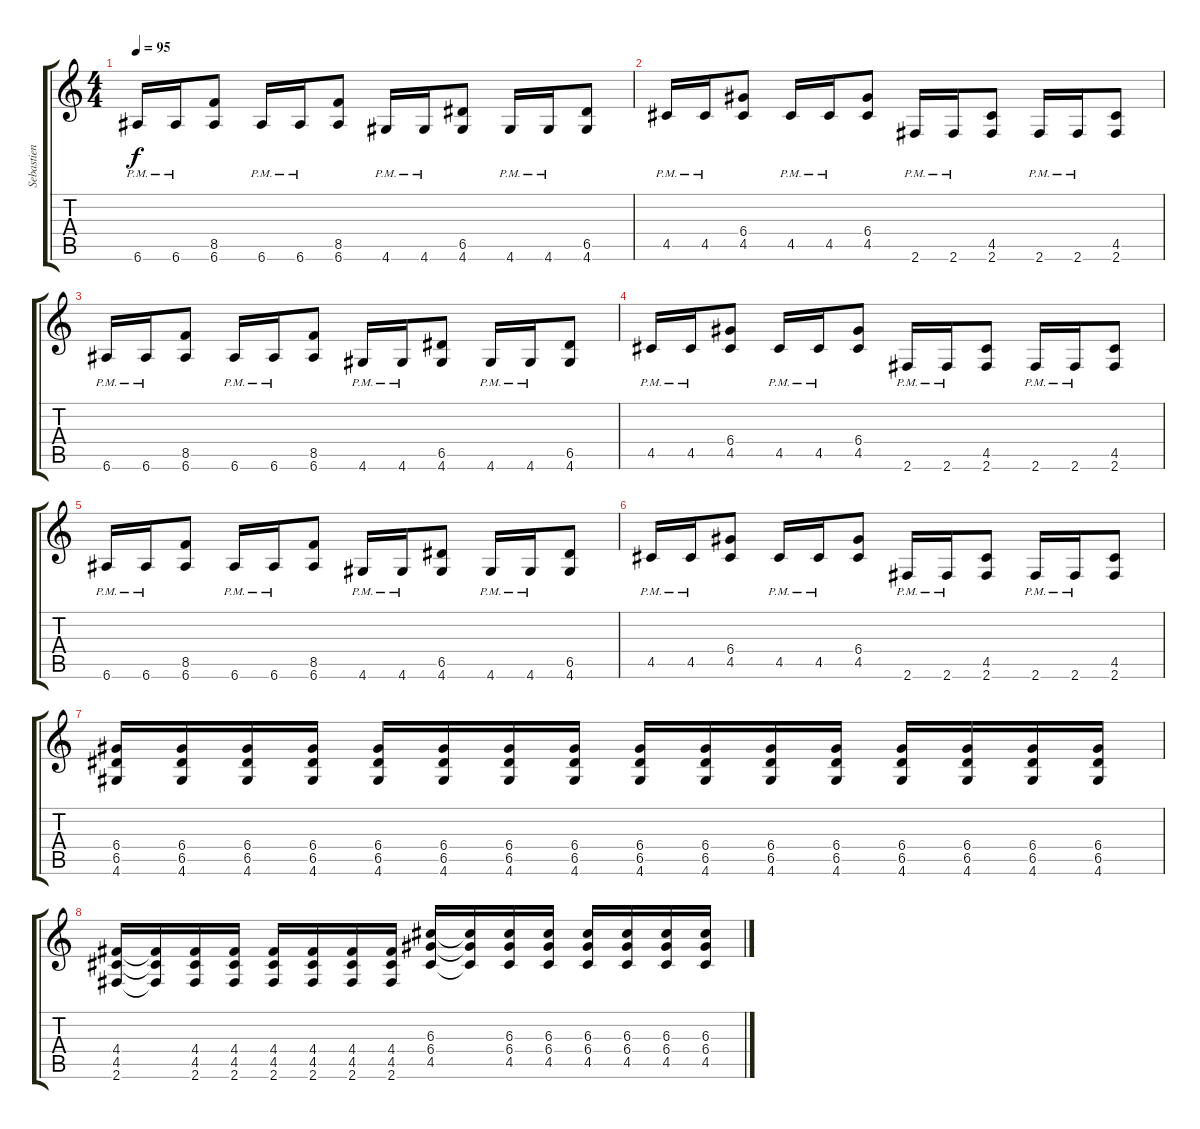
\track ("Sebastien Guitarra 2" "Sebastien ") {instrument distortionguitar}
\staff {score tabs}
\tuning (E4 B3 G3 D3 A2 E2) {hide}
\ts (4 4)
\tempo 95
\clef g2
\ks c
6.6{pm}.16{dy f} 6.6{pm}.16 (8.5 6.6).8 6.6{pm}.16 6.6{pm}.16 (8.5 6.6).8 4.6{pm}.16 4.6{pm}.16 (6.5 4.6).8 4.6{pm}.16 4.6{pm}.16 (6.5 4.6).8 |
4.5{pm}.16 4.5{pm}.16 (6.4 4.5).8 4.5{pm}.16 4.5{pm}.16 (6.4 4.5).8 2.6{pm}.16 2.6{pm}.16 (4.5 2.6).8 2.6{pm}.16 2.6{pm}.16 (4.5 2.6).8 |
6.6{pm}.16 6.6{pm}.16 (8.5 6.6).8 6.6{pm}.16 6.6{pm}.16 (8.5 6.6).8 4.6{pm}.16 4.6{pm}.16 (6.5 4.6).8 4.6{pm}.16 4.6{pm}.16 (6.5 4.6).8 |
4.5{pm}.16 4.5{pm}.16 (6.4 4.5).8 4.5{pm}.16 4.5{pm}.16 (6.4 4.5).8 2.6{pm}.16 2.6{pm}.16 (4.5 2.6).8 2.6{pm}.16 2.6{pm}.16 (4.5 2.6).8 |
6.6{pm}.16 6.6{pm}.16 (8.5 6.6).8 6.6{pm}.16 6.6{pm}.16 (8.5 6.6).8 4.6{pm}.16 4.6{pm}.16 (6.5 4.6).8 4.6{pm}.16 4.6{pm}.16 (6.5 4.6).8 |
4.5{pm}.16 4.5{pm}.16 (6.4 4.5).8 4.5{pm}.16 4.5{pm}.16 (6.4 4.5).8 2.6{pm}.16 2.6{pm}.16 (4.5 2.6).8 2.6{pm}.16 2.6{pm}.16 (4.5 2.6).8 |
(6.4 6.5 4.6).16 (6.4 6.5 4.6).16 (6.4 6.5 4.6).16 (6.4 6.5 4.6).16 (6.4 6.5 4.6).16 (6.4 6.5 4.6).16 (6.4 6.5 4.6).16 (6.4 6.5 4.6).16 (6.4 6.5 4.6).16 (6.4 6.5 4.6).16 (6.4 6.5 4.6).16 (6.4 6.5 4.6).16 (6.4 6.5 4.6).16 (6.4 6.5 4.6).16 (6.4 6.5 4.6).16 (6.4 6.5 4.6).16 |
(4.4 4.5 2.6).16 (4.4{t} 4.5{t} 2.6{t}).16 (4.4 4.5 2.6).16 (4.4 4.5 2.6).16 (4.4 4.5 2.6).16 (4.4 4.5 2.6).16 (4.4 4.5 2.6).16 (4.4 4.5 2.6).16 (6.3 6.4 4.5).16 (6.3{t} 6.4{t} 4.5{t}).16 (6.3 6.4 4.5).16 (6.3 6.4 4.5).16 (6.3 6.4 4.5).16 (6.3 6.4 4.5).16 (6.3 6.4 4.5).16 (6.3 6.4 4.5).16
